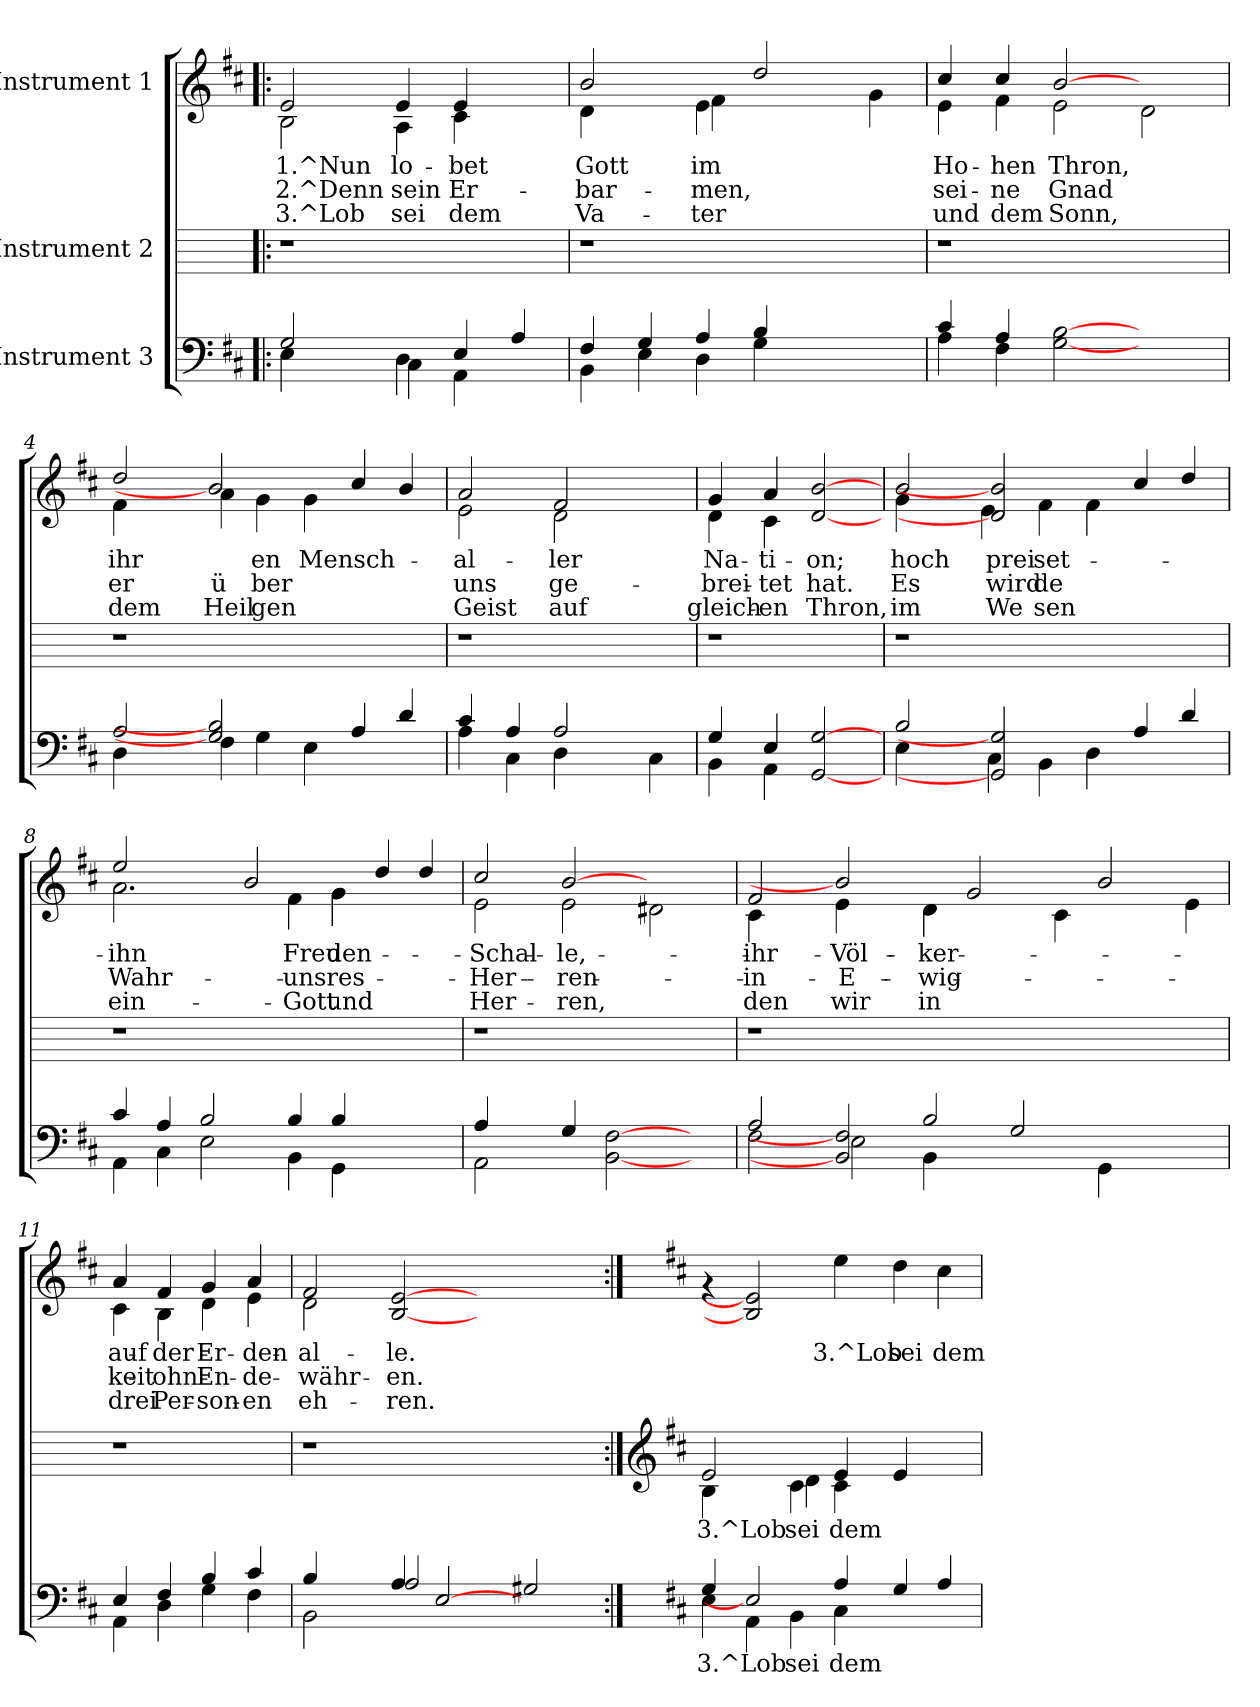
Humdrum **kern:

**kern	**text	**kern	**text	**kern	**text	**text	**text
*part3	*part3	*part2	*part2	*part1	*part1	*part1	*part1
*staff3	*staff3	*staff2	*staff2	*staff1	*staff1	*staff1	*staff1
*I"Instrument 3	*	*I"Instrument 2	*	*I"Instrument 1	*	*	*
!!LO:PB:g=z
*stria5	*	*stria5	*	*stria5	*	*	*
*clefF4	*	*	*	*clefG2	*	*	*
*k[f#c#]	*	*k[]	*	*k[f#c#]	*	*	*
*D:	*	*C:	*	*D:	*	*	*
=1!|:	=1!|:	=1!|:	=1!|:	=1!|:	=1!|:	=1!|:	=1!|:
*^	*	*	*	*	*	*	*
!	!	!LO:LY:a:rj	!	!	!	!LO:LY:b:rj	!LO:LY:b:rj	!LO:LY:b:rj
*	*	*	*	*	*^	*	*	*
2G/	4E\	.	1r	.	2e/	2B\	1.^Nun	2.^Denn	3.^Lob
.	4ryy	.	.	.	.	.	.	.	.
!	!	!LO:LY:a:rj	!	!	!	!	!	!	!
!	!	!LO:LY:a:rj	!	!	!	!	!LO:LY:b:rj	!LO:LY:b:rj	!LO:LY:b:rj
4D\	4C#\	.	.	.	4e/	4A\	lo-	-sein	sei
!	!	!LO:LY:a:rj	!	!	!	!	!LO:LY:b:rj	!LO:LY:b:rj	!LO:LY:b:rj
4E/	4AA\	.	.	.	4e/	4c#\	bet	Er-	-dem
4A/	4ryy	.	4ryy	.	4ryy	4ryy	.	.	.
=2	=2	=2	=2	=2	=2	=2	=2	=2	=2
!	!	!LO:LY:a:rj	!	!	!	!	!LO:LY:b:rj	!LO:LY:b:rj	!LO:LY:b:rj
4F#/	4BB\	.	1r	.	2b/	4d\	Gott	bar-	-Va-
!	!	!LO:LY:a:rj	!	!	!	!	!	!	!
4G/	4E\	.	.	.	.	4ryy	.	.	.
!	!	!LO:LY:a:rj	!	!	!	!	!LO:LY:b:rj	!LO:LY:b:rj	!LO:LY:b:rj
!	!	!	!	!	!	!	!LO:LY:b:rj	!LO:LY:b:rj	!LO:LY:b:rj
4A/	4D\	.	.	.	4e\	4f#\	im	men,	ter
!	!	!LO:LY:a:rj	!	!	!	!	!	!	!
4B/	4G\	.	.	.	2dd/	2.ryy	.	.	.
2ryy	2ryy	.	2ryy	.	.	.	.	.	.
!	!	!	!	!	!	!	!LO:LY:b:rj	!LO:LY:b:rj	!LO:LY:b:rj
.	.	.	.	.	4g\	.	.	.	.
=3	=3	=3	=3	=3	=3	=3	=3	=3	=3
!	!	!LO:LY:a:rj	!	!	!	!	!LO:LY:b:rj	!LO:LY:b:rj	!LO:LY:b:rj
4c#/	4A\	.	1r	.	4cc#/	4e\	Ho-	-sei-	-und
!	!	!LO:LY:a:rj	!	!	!	!	!LO:LY:b:rj	!LO:LY:b:rj	!LO:LY:b:rj
4A/	4F#\	.	.	.	4cc#/	4f#\	hen	ne	dem
!	!	!LO:LY:a:rj	!	!	!	!	!LO:LY:b:rj	!LO:LY:b:rj	!LO:LY:b:rj
[2B [2G	2ryy	.	.	.	[2b	2e\	Thron,	Gnad	Sonn,
!	!	!	!	!	!	!	!LO:LY:b:rj	!LO:LY:b:rj	!LO:LY:b:rj
2ryy	2ryy	.	2ryy	.	2d\	2ryy	.	.	.
=4	=4	=4	=4	=4	=4	=4	=4	=4	=4
!	!	!LO:LY:a:rj	!	!	!	!	!LO:LY:b:rj	!LO:LY:b:rj	!LO:LY:b:rj
2A/	4D\	.	1r	.	2dd/	4f#\	ihr	er	dem
.	4ryy	.	.	.	.	4ryy	.	.	.
!	!	!LO:LY:a:rj	!	!	!	!	!LO:LY:b:rj	!LO:LY:b:rj	!LO:LY:b:rj
2B] 2G]	4F#\	.	.	.	2b]	4a\	--	-ü-	-Heil-
!	!	!LO:LY:a:rj	!	!	!	!	!LO:LY:b:rj	!LO:LY:b:rj	!LO:LY:b:rj
.	4G\	.	.	.	.	4g\	-en	ber	gen
!	!	!LO:LY:a:rj	!	!	!	!	!LO:LY:b:rj	!LO:LY:b:rj	!LO:LY:b:rj
4E\	2.ryy	.	2.ryy	.	4g\	2.ryy	Mensch-	--	--
4A/	.	.	.	.	4cc#/	.	.	.	.
4d/	.	.	.	.	4b/	.	.	.	.
!!LO:LB:g=z	!!
=5	=5	=5	=5	=5	=5	=5	=5	=5	=5
!	!	!LO:LY:a:rj	!	!	!	!	!LO:LY:b:rj	!LO:LY:b:rj	!LO:LY:b:rj
4c#/	4A\	.	1r	.	2a/	2e\	al-	-uns	Geist
!	!	!LO:LY:a:rj	!	!	!	!	!	!	!
4A/	4C#\	.	.	.	.	.	.	.	.
!	!	!LO:LY:a:rj	!	!	!	!	!LO:LY:b:rj	!LO:LY:b:rj	!LO:LY:b:rj
2A/	4D\	.	.	.	2f#/	2d\	ler	ge-	-auf
.	2ryy	.	.	.	.	.	.	.	.
!	!	!LO:LY:a:rj	!	!	!	!	!	!	!
4C#\	.	.	4ryy	.	4ryy	4ryy	.	.	.
=6	=6	=6	=6	=6	=6	=6	=6	=6	=6
!	!	!LO:LY:a:rj	!	!	!	!	!LO:LY:b:rj	!LO:LY:b:rj	!LO:LY:b:rj
4G/	4BB\	.	1r	.	4g/	4d\	Na-	-brei-	-gleich-
!	!	!LO:LY:a:rj	!	!	!	!	!LO:LY:b:rj	!LO:LY:b:rj	!LO:LY:b:rj
4E/	4AA\	.	.	.	4a/	4c#\	-ti-	-tet	en
!	!	!LO:LY:a:rj	!	!	!	!	!LO:LY:b:rj	!LO:LY:b:rj	!LO:LY:b:rj
[2G [2GG	2ryy	.	.	.	[2b [2d	2ryy	on;	hat.	Thron,
=7	=7	=7	=7	=7	=7	=7	=7	=7	=7
!	!	!LO:LY:a:rj	!	!	!	!	!LO:LY:b:rj	!LO:LY:b:rj	!LO:LY:b:rj
2B/	4E\	.	1r	.	2b/	4g\	hoch	Es	im
.	4ryy	.	.	.	.	4ryy	.	.	.
!	!	!LO:LY:a:rj	!	!	!	!	!LO:LY:b:rj	!LO:LY:b:rj	!LO:LY:b:rj
2G] 2GG]	4C#\	.	.	.	2b] 2d]	4e\	prei-	-wird	We-
!	!	!LO:LY:a:rj	!	!	!	!	!LO:LY:b:rj	!LO:LY:b:rj	!LO:LY:b:rj
.	4BB\	.	.	.	.	4f#\	-set	de	sen
!	!	!LO:LY:a:rj	!	!	!	!	!LO:LY:b:rj	!LO:LY:b:rj	!LO:LY:b:rj
4D\	2.ryy	.	2.ryy	.	4f#\	2.ryy	.	-	-
4A/	.	.	.	.	4cc#/	.	.	.	.
4d/	.	.	.	.	4dd/	.	.	.	.
=8	=8	=8	=8	=8	=8	=8	=8	=8	=8
!	!	!LO:LY:a:rj	!	!	!	!	!LO:LY:b:rj	!LO:LY:b:rj	!LO:LY:b:rj
4c#/	4AA\	.	1r	.	2.a\	2ee/	ihn	Wahr-	-ein-
!	!	!LO:LY:a:rj	!	!	!	!	!	!	!
4A/	4C#\	.	.	.	.	.	.	.	.
!	!	!LO:LY:a:rj	!	!	!	!	!	!	!
2B/	2E\	.	.	.	.	2ryy	.	.	.
.	.	.	.	.	2b/	.	.	.	.
!	!	!LO:LY:a:rj	!	!	!	!	!LO:LY:b:rj	!LO:LY:b:rj	!LO:LY:b:rj
4B/	4BB\	.	1ryy	.	.	4f#\	-Freu-	-uns-	-Gott
!	!	!LO:LY:a:rj	!	!	!	!	!LO:LY:b:rj	!LO:LY:b:rj	!LO:LY:b:rj
!	!	!	!	!	!	!	!LO:LY:b:rj	!LO:LY:b:rj	!LO:LY:b:rj
4B/	4GG\	.	.	.	4g\	4g\	den-	-res	und
2ryy	2ryy	.	.	.	4dd/	2ryy	.	.	.
.	.	.	.	.	4dd/	.	.	.	.
!!LO:LB:g=z	!!
=9	=9	=9	=9	=9	=9	=9	=9	=9	=9
!	!	!LO:LY:a:rj	!	!	!	!	!LO:LY:b:rj	!LO:LY:b:rj	!LO:LY:b:rj
2AA\	4A/	.	1r	.	2cc#/	2e\	Schal-	-Her-	-Her-
.	4ryy	.	.	.	.	.	.	.	.
!	!	!LO:LY:a:rj	!	!	!	!	!LO:LY:b:rj	!LO:LY:b:rj	!LO:LY:b:rj
4G/	1ryy	.	.	.	[2b	2e\	-le,	ren	ren,
!	!	!LO:LY:a:rj	!	!	!	!	!	!	!
[2F# [2BB	.	.	.	.	.	.	.	.	.
!	!	!	!	!	!	!	!LO:LY:b:rj	!LO:LY:b:rj	!LO:LY:b:rj
.	.	.	2ryy	.	2d#X\	2ryy	.	.	.
4ryy	.	.	.	.	.	.	.	.	.
=10	=10	=10	=10	=10	=10	=10	=10	=10	=10
!	!	!LO:LY:a:rj	!	!	!	!	!LO:LY:b:rj	!LO:LY:b:rj	!LO:LY:b:rj
2A/	2F#\	.	1r	.	2f#/	4c#\	ihr	in	den
.	.	.	.	.	.	4ryy	.	.	.
!	!	!LO:LY:a:rj	!	!	!	!	!LO:LY:b:rj	!LO:LY:b:rj	!LO:LY:b:rj
2F#] 2BB]	2E\	.	.	.	2b]	4e\	-Völ-	-E-	-wir
.	.	.	.	.	.	4ryy	.	.	.
!	!	!LO:LY:a:rj	!	!	!	!	!LO:LY:b:rj	!LO:LY:b:rj	!LO:LY:b:rj
!	!	!	!	!	!	!	!LO:LY:b:rj	!LO:LY:b:rj	!LO:LY:b:rj
2B/	4BB\	.	1..ryy	.	4d\	4d\	-ker	wig-	-in
.	2ryy	.	.	.	2g/	1.ryy	.	.	.
2G/	.	.	.	.	.	.	.	.	.
!	!	!	!	!	!	!	!LO:LY:b:rj	!LO:LY:b:rj	!LO:LY:b:rj
.	1ryy	.	.	.	4c#\	.	-	-	-
!	!	!LO:LY:a:rj	!	!	!	!	!	!	!
4GG\	.	.	.	.	2b/	.	.	.	.
2ryy	.	.	.	.	.	.	.	.	.
!	!	!	!	!	!	!	!LO:LY:b:rj	!LO:LY:b:rj	!LO:LY:b:rj
.	.	.	.	.	4e\	.	.	-	-
=11	=11	=11	=11	=11	=11	=11	=11	=11	=11
!	!	!LO:LY:a:rj	!	!	!	!	!LO:LY:b:rj	!LO:LY:b:rj	!LO:LY:b:rj
4E/	4AA\	.	1r	.	4a/	4c#\	auf	keit	drei
!	!	!LO:LY:a:rj	!	!	!	!	!LO:LY:b:rj	!LO:LY:b:rj	!LO:LY:b:rj
4F#/	4D\	.	.	.	4f#/	4B\	der	ohn	Per-
!	!	!LO:LY:a:rj	!	!	!	!	!LO:LY:b:rj	!LO:LY:b:rj	!LO:LY:b:rj
4B/	4G\	.	.	.	4g/	4d\	-Er-	-En-	-son-
!	!	!LO:LY:a:rj	!	!	!	!	!LO:LY:b:rj	!LO:LY:b:rj	!LO:LY:b:rj
4c#/	4F#\	.	.	.	4a/	4e\	-den	de	en
=12	=12	=12	=12	=12	=12	=12	=12	=12	=12
!	!	!LO:LY:a:rj	!	!	!	!	!LO:LY:b:rj	!LO:LY:b:rj	!LO:LY:b:rj
2BB\	4B/	.	1r	.	2f#/	2d\	al-	-währ-	-eh-
.	4ryy	.	.	.	.	.	.	.	.
!	!	!LO:LY:a:rj	!	!	!	!	!	!	!
!	!	!LO:LY:a:rj	!	!	!	!	!LO:LY:b:rj	!LO:LY:b:rj	!LO:LY:b:rj
4A/	2A/	.	.	.	[2B [2e	4ryy	-le.	en.	ren.
[2E	.	.	.	.	.	1ryy	.	.	.
.	2.ryy	.	2.ryy	.	2ryy	.	.	.	.
!	!	!LO:LY:a:rj	!	!	!	!	!	!	!
2G#X/	.	.	.	.	.	.	.	.	.
.	.	.	.	.	4ryy	.	.	.	.
*	*	*	*	*	*v	*v	*	*	*
!!LO:PB:g=z
=13:|!	=13:|!	=13:|!	=13:|!	=13:|!	=13:|!	=13:|!	=13:|!	=13:|!
*	*	*	*clefG2	*	*	*	*	*
*	*	*	*k[f#c#]	*	*	*	*	*
*	*	*	*D:	*	*	*	*	*
!	!	!	!LO:TX:a:i:t=Unison	!	!	!	!	!
!	!	!LO:LY:a:rj	!	!LO:LY:b:rj	!	!	!	!
*	*	*	*^	*	*	*	*	*
4G/	4E\	3.^Lob	2e/	4B\	3.^Lob	4rf	.	.	.
!	!	!LO:LY:a:rj	!	!	!	!	!	!	!
2E]	4AA\	.	.	4ryy	.	2B] 2e]	.	.	.
!	!	!LO:LY:a:rj	!	!	!LO:LY:b:rj	!	!	!	!
!	!	!	!	!	!LO:LY:b:rj	!	!	!	!
.	4BB\	sei	4c#\	4d\	sei	.	.	.	.
!	!	!LO:LY:a:rj	!	!	!LO:LY:b:rj	!	!LO:LY:b:rj	!	!
4A/	4C#\	dem	4e/	4c#\	dem	4ee\	3.^Lob	.	.
!	!	!	!	!	!	!	!LO:LY:b:rj	!	!
4G/	2ryy	.	4e/	4ryy	.	4dd\	sei	.	.
!	!	!	!	!	!	!	!LO:LY:b:rj	!	!
4A/	.	.	4ryy	4ryy	.	4cc#\	dem	.	.
*v	*v	*	*	*	*	*	*	*	*
*	*	*v	*v	*	*	*	*	*
=	=	=	=	=	=	=	=
*-	*-	*-	*-	*-	*-	*-	*-
